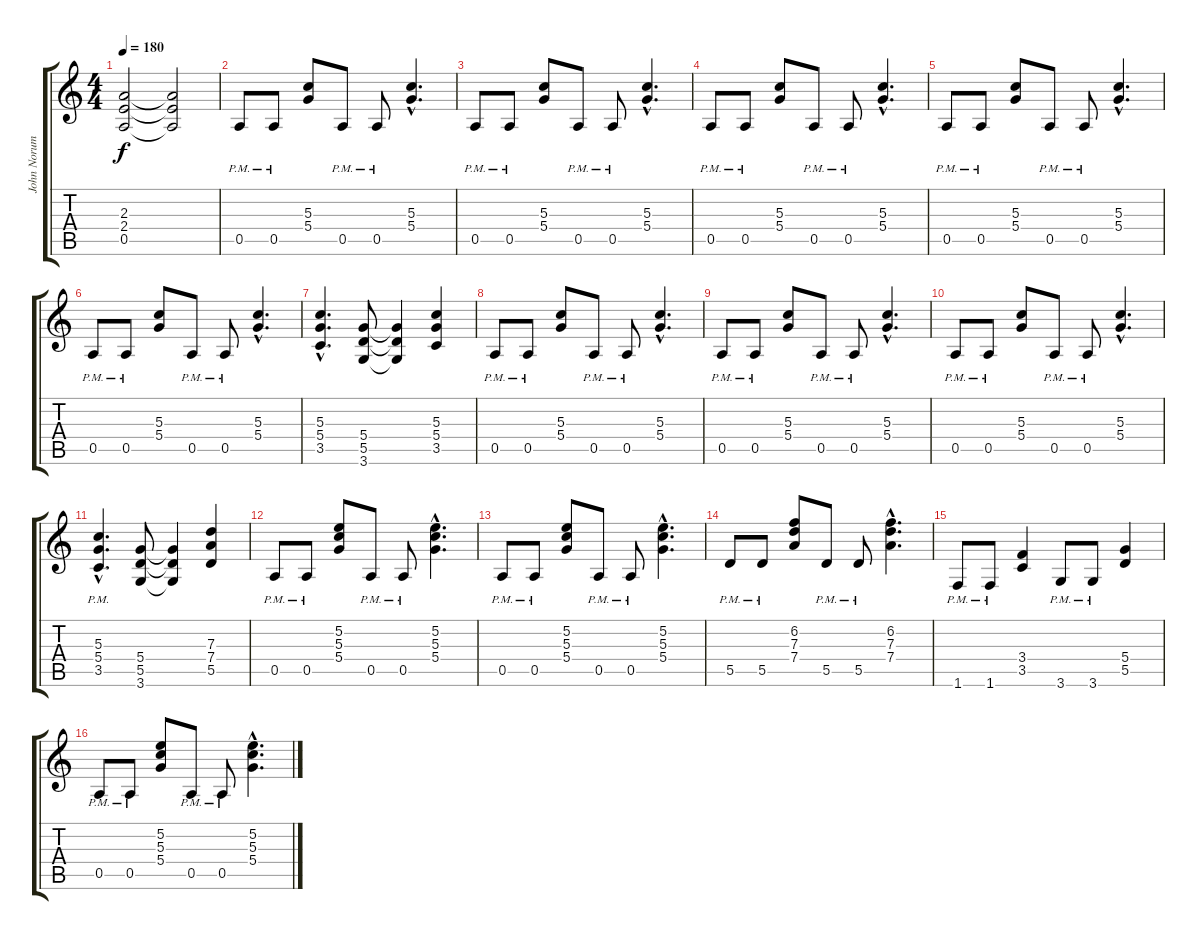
\track ("John Norum Gtr 1" "John Norum") {instrument distortionguitar}
\staff {score tabs}
\tuning (E4 B3 G3 D3 A2 E2) {hide}
\ts (4 4)
\tempo 180
\clef g2
\ks c
(2.3 2.4 0.5).2{dy f instrument distortionguitar} (2.3{t} 2.4{t} 0.5{t}).2 |
0.5{pm}.8 0.5{pm}.8 (5.3 5.4).8 0.5{pm}.8 0.5{pm}.8 (5.3{hac} 5.4{hac}).4{d} |
0.5{pm}.8 0.5{pm}.8 (5.3 5.4).8 0.5{pm}.8 0.5{pm}.8 (5.3{hac} 5.4{hac}).4{d} |
0.5{pm}.8 0.5{pm}.8 (5.3 5.4).8 0.5{pm}.8 0.5{pm}.8 (5.3{hac} 5.4{hac}).4{d} |
0.5{pm}.8 0.5{pm}.8 (5.3 5.4).8 0.5{pm}.8 0.5{pm}.8 (5.3{hac} 5.4{hac}).4{d} |
0.5{pm}.8 0.5{pm}.8 (5.3 5.4).8 0.5{pm}.8 0.5{pm}.8 (5.3{hac} 5.4{hac}).4{d} |
(5.3{hac} 5.4{hac} 3.5{hac}).4{d} (5.4 5.5 3.6).8 (5.4{t} 5.5{t} 3.6{t}).4 (5.3 5.4 3.5).4 |
0.5{pm}.8 0.5{pm}.8 (5.3 5.4).8 0.5{pm}.8 0.5{pm}.8 (5.3{hac} 5.4{hac}).4{d} |
0.5{pm}.8 0.5{pm}.8 (5.3 5.4).8 0.5{pm}.8 0.5{pm}.8 (5.3{hac} 5.4{hac}).4{d} |
0.5{pm}.8 0.5{pm}.8 (5.3 5.4).8 0.5{pm}.8 0.5{pm}.8 (5.3{hac} 5.4{hac}).4{d} |
(5.3{hac} 5.4{hac} 3.5{hac pm}).4{d} (5.4 5.5 3.6).8 (5.4{t} 5.5{t} 3.6{t}).4 (7.3 7.4 5.5).4 |
0.5{pm}.8 0.5{pm}.8 (5.2 5.3 5.4).8 0.5{pm}.8 0.5{pm}.8 (5.2{hac} 5.3{hac} 5.4{hac}).4{d} |
0.5{pm}.8 0.5{pm}.8 (5.2 5.3 5.4).8 0.5{pm}.8 0.5{pm}.8 (5.2{hac} 5.3{hac} 5.4{hac}).4{d} |
5.5{pm}.8 5.5{pm}.8 (6.2 7.3 7.4).8 5.5{pm}.8 5.5{pm}.8 (6.2{hac} 7.3{hac} 7.4{hac}).4{d} |
1.6{pm}.8 1.6{pm}.8 (3.4 3.5).4 3.6{pm}.8 3.6{pm}.8 (5.4 5.5).4 |
0.5{pm}.8 0.5{pm}.8 (5.2 5.3 5.4).8 0.5{pm}.8 0.5{pm}.8 (5.2{hac} 5.3{hac} 5.4{hac}).4{d}
